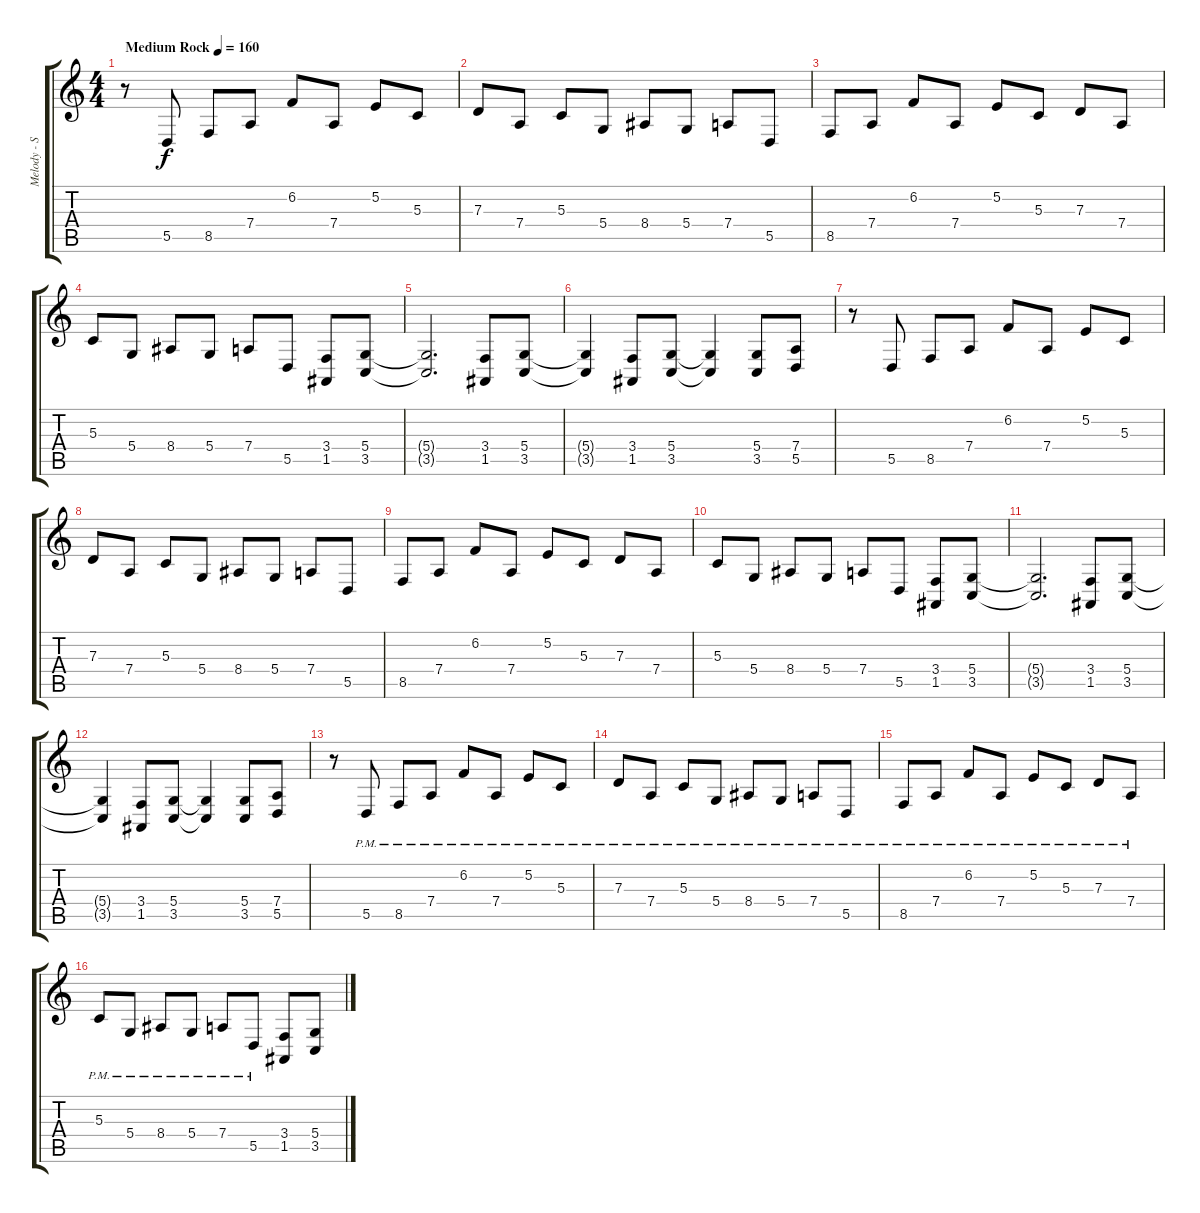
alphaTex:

\track ("Melody - Synth" "Melody - S") {instrument pad1newage}
\staff {score tabs}
\tuning (E4 B3 G3 D3 A2 E2) {hide}
\ts (4 4)
\tempo (160 "Medium Rock")
\clef g2
\ks c
r.8{dy f instrument pad1newage} 5.5.8 8.5.8 7.4.8 6.2.8 7.4.8 5.2.8 5.3.8 |
7.3.8 7.4.8 5.3.8 5.4.8 8.4.8 5.4.8 7.4.8 5.5.8 |
8.5.8 7.4.8 6.2.8 7.4.8 5.2.8 5.3.8 7.3.8 7.4.8 |
5.3.8 5.4.8 8.4.8 5.4.8 7.4.8 5.5.8 (3.4 1.5).8 (5.4 3.5).8 |
(5.4{t} 3.5{t}).2{d} (3.4 1.5).8 (5.4 3.5).8 |
(5.4{t} 3.5{t}).4 (3.4 1.5).8 (5.4 3.5).8 (5.4{t} 3.5{t}).4 (5.4 3.5).8 (7.4 5.5).8 |
r.8 5.5.8 8.5.8 7.4.8 6.2.8 7.4.8 5.2.8 5.3.8 |
7.3.8 7.4.8 5.3.8 5.4.8 8.4.8 5.4.8 7.4.8 5.5.8 |
8.5.8 7.4.8 6.2.8 7.4.8 5.2.8 5.3.8 7.3.8 7.4.8 |
5.3.8 5.4.8 8.4.8 5.4.8 7.4.8 5.5.8 (3.4 1.5).8 (5.4 3.5).8 |
(5.4{t} 3.5{t}).2{d} (3.4 1.5).8 (5.4 3.5).8 |
(5.4{t} 3.5{t}).4 (3.4 1.5).8 (5.4 3.5).8 (5.4{t} 3.5{t}).4 (5.4 3.5).8 (7.4 5.5).8 |
r.8 5.5{pm}.8 8.5{pm}.8 7.4{pm}.8 6.2{pm}.8 7.4{pm}.8 5.2{pm}.8 5.3{pm}.8 |
7.3{pm}.8 7.4{pm}.8 5.3{pm}.8 5.4{pm}.8 8.4{pm}.8 5.4{pm}.8 7.4{pm}.8 5.5{pm}.8 |
8.5{pm}.8 7.4{pm}.8 6.2{pm}.8 7.4{pm}.8 5.2{pm}.8 5.3{pm}.8 7.3{pm}.8 7.4{pm}.8 |
5.3{pm}.8 5.4{pm}.8 8.4{pm}.8 5.4{pm}.8 7.4{pm}.8 5.5{pm}.8 (3.4 1.5).8 (5.4 3.5).8
